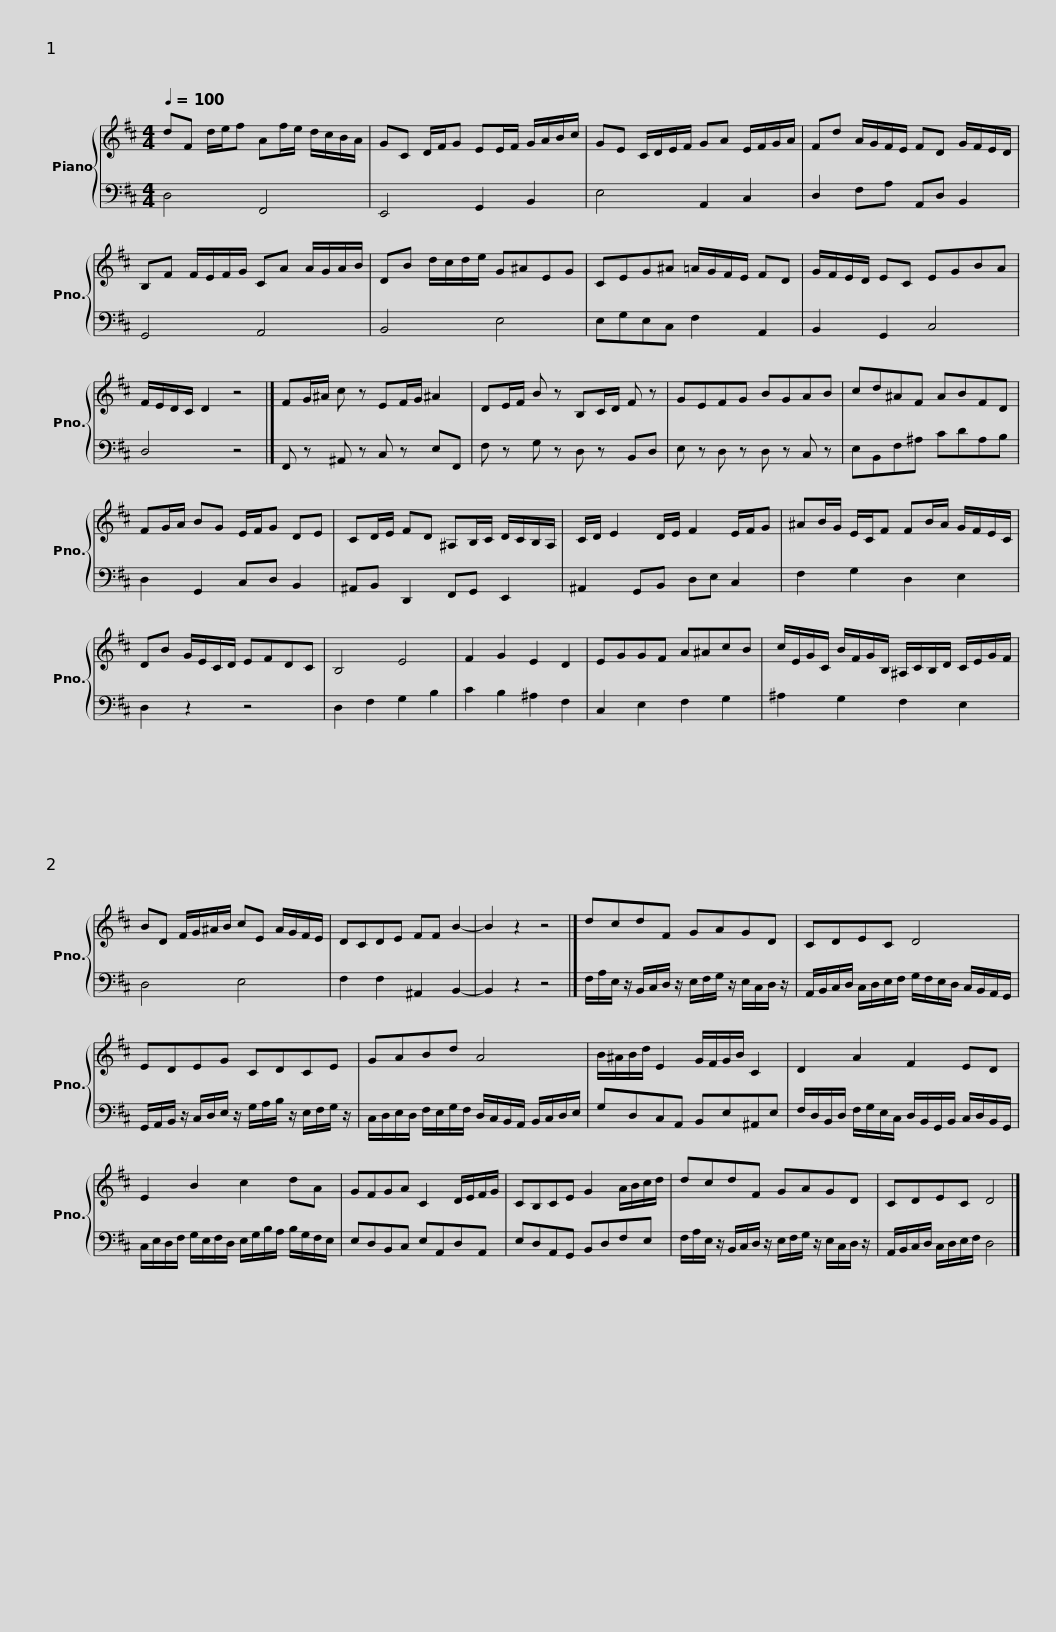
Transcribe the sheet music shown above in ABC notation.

X:1
%%score { 1 | 2 }
L:1/8
Q:1/4=100
M:4/4
I:linebreak $
K:D
V:1 treble
V:2 bass
V:1
 dF d/e/f Af/e/ d/c/B/A/ | GC D/F/G EE/F/ G/A/B/c/ | GE C/D/E/F/ GA E/F/G/A/ |$ Fd A/G/F/E/ FD G/F/E/D/ | B,F F/E/F/G/ CA A/G/A/B/ | %5
 DB d/c/d/e/ G^AEG | CEG^A =A/G/F/E/ FD |$ G/F/E/D/ EC EGBA | F/E/D/C/ D2 z4 |] FG/^A/ c z EF/G/ ^A2 | %10
 DE/F/ B z B,C/D/ F z |$ GEFG BGAB | cd^AF ABFD | FG/A/ BG E/F/G DE | CD/E/ FD ^A,B,/C/ D/C/B,/A,/ |$ %15
 C/D/ E2 D/E/ F2 E/F/G | ^AB/G/ E/C/F FB/A/ G/F/E/C/ | DB G/E/C/D/ EFDC | B,4 E4 | F2 G2 E2 D2 |$ %20
 EGGF A^AcB | c/E/G/C/ B/F/G/B,/ ^A,/C/B,/D/ C/E/G/F/ | BD F/G/^A/B/ cE A/G/F/E/ | DCDE FF B2- |$ B2 z2 z4 |] %25
 dcdF GAGD | CDEC D4 |$ EDEG CDCE | GABd A4 | B/^A/B/d/ E2 G/F/G/B/ C2 |$ %30
 D2 A2 F2 ED | E2 B2 c2 dA | GFGA C2 D/E/F/G/ |$ CB,CE G2 A/B/c/d/ | dcdF GAGD | %35
 CDEC D4 |] %36
V:2
 D,4 F,,4 | E,,4 G,,2 B,,2 | E,4 A,,2 C,2 |$ D,2 F,A, A,,D, B,,2 | G,,4 A,,4 | %5
 B,,4 E,4 | E,G,E,C, F,2 A,,2 |$ B,,2 G,,2 C,4 | D,4 z4 |] F,, z ^A,, z C, z E,F,, | %10
 F, z G, z D, z B,,D, |$ E, z D, z D, z C, z | E,B,,F,^A, CDA,B, | D,2 G,,2 C,D, B,,2 | ^A,,B,, D,,2 F,,G,, E,,2 |$ %15
 ^A,,2 G,,B,, D,E, C,2 | F,2 G,2 D,2 E,2 | D,2 z2 z4 | D,2 F,2 G,2 B,2 | C2 B,2 ^A,2 F,2 |$ %20
 C,2 E,2 F,2 G,2 | ^A,2 G,2 F,2 E,2 | D,4 E,4 | F,2 F,2 ^A,,2 B,,2- |$ B,,2 z2 z4 |] %25
 F,/A,/E,/ z/ B,,/C,/D,/ z/ E,/F,/G,/ z/ E,/C,/D,/ z/ | A,,/B,,/C,/D,/ C,/D,/E,/F,/ G,/F,/E,/D,/ C,/B,,/A,,/G,,/ |$ G,,/A,,/B,,/ z/ C,/D,/E,/ z/ G,/A,/B,/ z/ E,/F,/G,/ z/ | C,/D,/E,/D,/ F,/E,/G,/F,/ D,/C,/B,,/A,,/ B,,/C,/D,/E,/ | G,D,C,A,, B,,E,^A,,E, |$ %30
 F,/D,/B,,/D,/ F,/G,/E,/C,/ D,/B,,/G,,/B,,/ C,/D,/B,,/G,,/ | C,/E,/D,/F,/ G,/E,/F,/D,/ E,/G,/B,/A,/ B,/G,/F,/E,/ | E,D,B,,C, E,A,,D,A,, |$ E,D,A,,G,, B,,D,F,E, | F,/A,/E,/ z/ B,,/C,/D,/ z/ E,/F,/G,/ z/ E,/C,/D,/ z/ | %35
 A,,/B,,/C,/D,/ C,/D,/E,/F,/ D,4 |] %36
